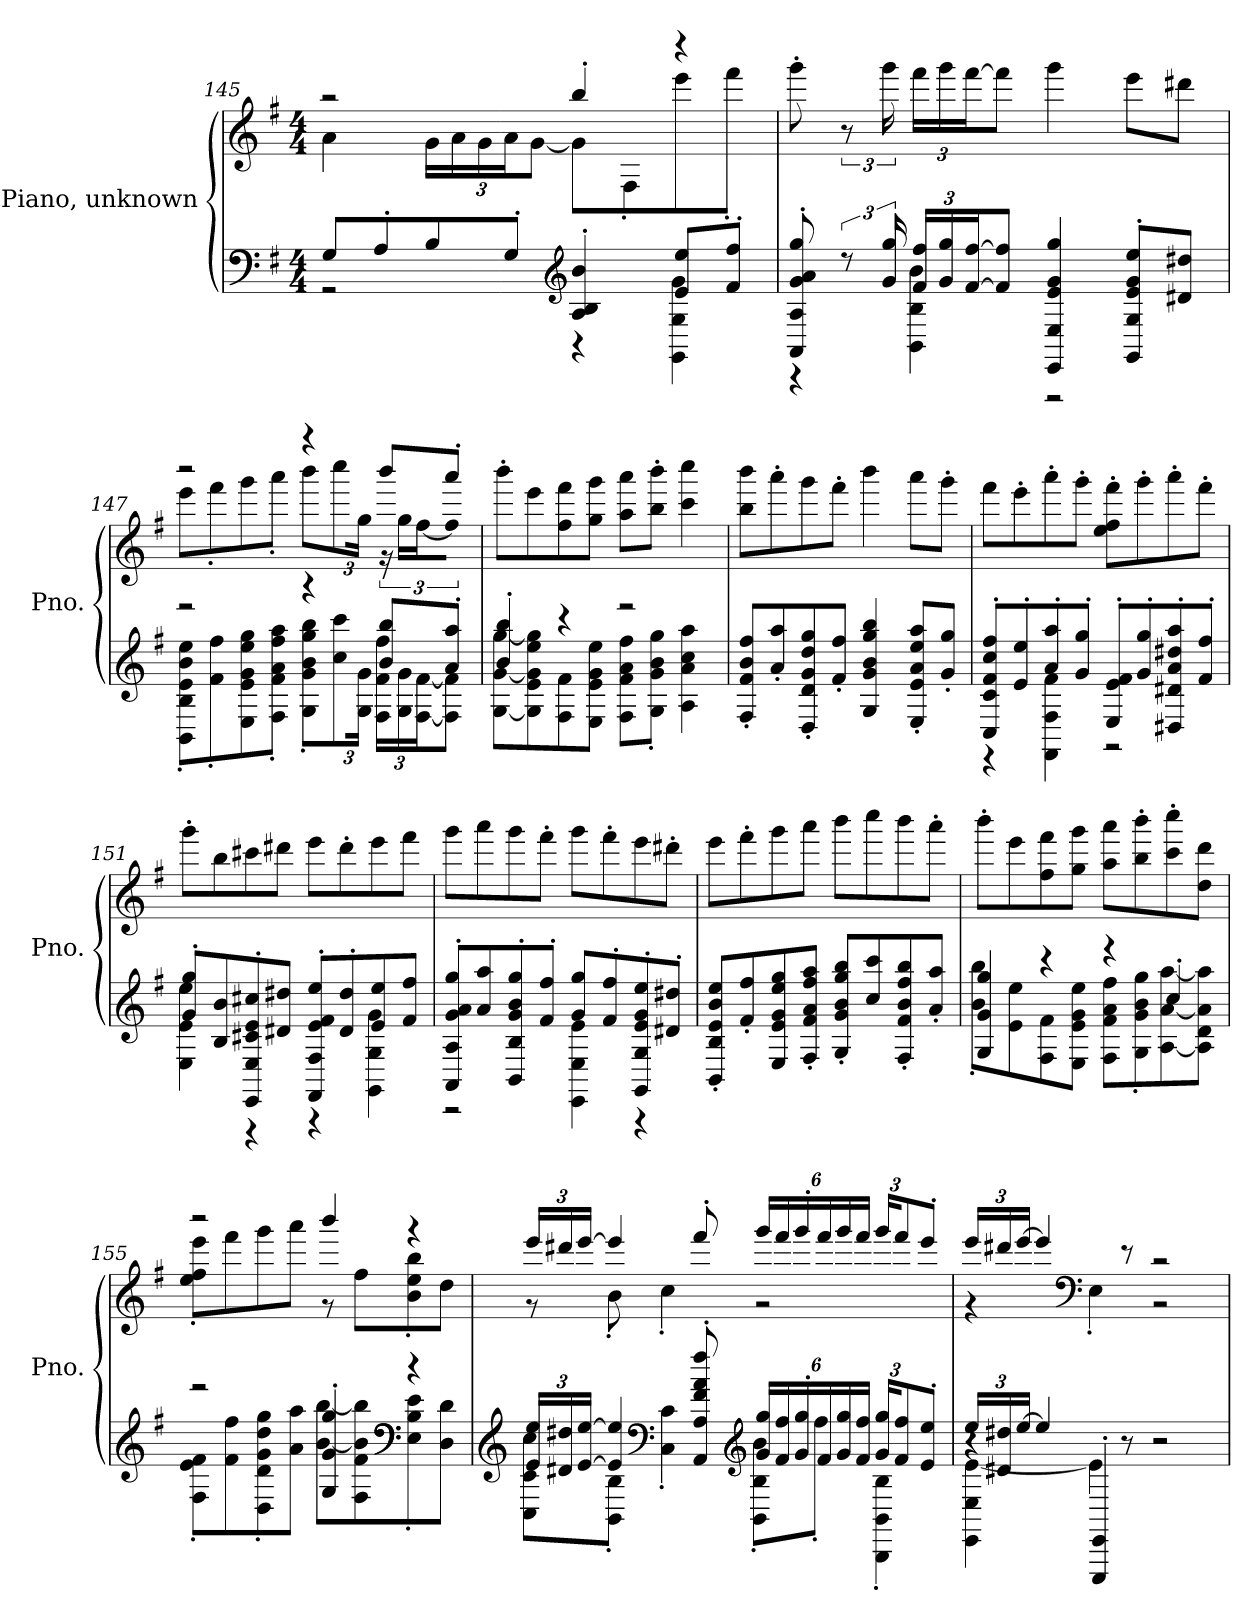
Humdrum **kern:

**kern	**kern
*part1	*part1
*staff2	*staff1
*I"Piano, unknown	*
*I'Pno.	*
*clefF4	*clefG2
*k[f#]	*k[f#]
*M4/4	*M4/4
=145	=145
*^	*^
8G/L	2r	2r	4a\
8A'/	.	.	.
*	*	*	*Xbrackettup
8B/	.	.	24g\LL
.	.	.	24a\
.	.	.	24g\
8G'/J	.	.	24a\J
.	.	.	[12g\J
*clefG2	*	*	*
4A/' 4B/' 4b/'	4r	4bb'/	8g\L]
.	.	.	8F#'\
8e/ 8ee/L	4GG\ 4G\ 4g\	4r	8eee\
8f#/' 8ff#/'J	.	.	8fff#'\J
*	*	*v	*v
=146	=146	=146
8AA/' 8A/' 8g/' 8a/' 8gg/'	4r	8ggg'\
*	*	*brackettup
12r	.	12r
24g/ 24gg/	.	24ggg\
*Xbrackettup	*	*Xbrackettup
24f#/ 24ff#/LL	4BB\ 4B\ 4b\	24fff#\LL
24g/ 24gg/	.	24ggg\
[24f#/ [24ff#/J	.	[24fff#\J
8f#/] 8ff#/]J	.	8fff#\J]
4EE/ 4E/ 4e/ 4g/ 4gg/	2r	4ggg\
8GG/' 8G/' 8e/' 8g/' 8ee/'L	.	8eee\L
8d#X/ 8dd#X/J	.	8ddd#X\J
!!LO:LB:g=z
=147	=147	=147
*	*	*^
2r	8BB\' 8B\' 8e\' 8b\' 8ee\'L	2r	8eee\L
.	8f#\' 8ff#\'	.	8fff#'\
.	8E\ 8e\ 8g\ 8ee\ 8gg\	.	8ggg\
.	8F#\' 8f#\' 8a\' 8ff#\' 8aa\'J	.	8aaa'\J
4r	8G\' 8g\' 8b\' 8gg\' 8bb\'L	4r	8bbb\L
.	12cc\ 12ccc\	.	12cccc\
.	24G\ 24g\Jk	.	24gg\Jk
*	*	*	*brackettup
8b/ 8bb/L	24F#\ 24f#\ 24ff#\LL	8bbb/L	24r
.	24G\ 24g\	.	24gg\LL
.	[24F#\ [24f#\J	.	[24ff#\J
8a/' 8aa/'J	8F#\] 8f#\]J	8aaa'/J	8ff#\J]
*	*	*v	*v
=148	=148	=148
4b/' 4bb/'	[8G\ [8g\ [8gg\L	8bbb'\L
.	8G\] 8e\ 8g\] 8ee\ 8gg\]	8eee\
4r	8F#\ 8f#\	8ff#\ 8fff#\
.	8E\ 8e\ 8g\ 8ee\J	8gg\ 8ggg\J
2r	8F#\ 8f#\ 8a\ 8ff#\L	8aa\ 8aaa\L
.	8G\' 8g\' 8b\' 8gg\'J	8bb\' 8bbb\'J
.	4A\ 4a\ 4cc\ 4aa\	4ccc\ 4cccc\
*v	*v	*
=149	=149
8F#/' 8f#/' 8b/' 8ff#/'L	8bb\ 8bbb\L
8a/' 8aa/'	8aaa'\
8D/' 8d/' 8g/' 8dd/' 8gg/'	8ggg\
8f#/' 8ff#/'J	8fff#'\J
4G/ 4g/ 4b/ 4gg/ 4bb/	4bbb\
8E/' 8e/' 8a/' 8ee/' 8aa/'L	8aaa\L
8g/' 8gg/'J	8ggg'\J
!!LO:LB:g=z
=150	=150
*^	*
8C/' 8c/' 8f#/' 8cc/' 8ff#/'L	4r	8fff#\L
8e/' 8ee/'	.	8eee'\
8a/' 8aa/'	4FF#\ 4F#\ 4f#\	8aaa'\
8g/' 8gg/'J	.	8ggg'\J
8E/' 8e/' 8f#/'L	2r	8ee\' 8ff#\' 8fff#\'L
8g/' 8gg/'	.	8ggg'\
8D#X/' 8d#X/' 8a/' 8dd#X/' 8aa/'	.	8aaa'\
8f#/' 8ff#/'J	.	8fff#'\J
=151	=151	=151
8g/' 8gg/'L	4E\ 4e\ 4ee\	8ggg'\L
8B/ 8b/	.	8bb\
8EE/' 8E/' 8c#X/' 8e/' 8cc#X/'	4r	8ccc#X\
8d#X/ 8dd#X/J	.	8ddd#X\J
8FF#/' 8F#/' 8e/' 8f#/' 8ee/'L	4r	8eee\L
8d#/' 8dd#/'	.	8ddd#'\
8e/ 8ee/	4GG\ 4G\ 4g\	8eee\
8f#/ 8ff#/J	.	8fff#\J
=152	=152	=152
8AA/' 8A/' 8g/' 8a/' 8gg/'L	2r	8ggg\L
8a/ 8aa/	.	8aaa\
8BB/' 8B/' 8g/' 8b/' 8gg/'	.	8ggg\
8f#/' 8ff#/'J	.	8fff#'\J
8g/ 8gg/L	4EE\ 4E\ 4e\	8ggg\L
8f#/' 8ff#/'	.	8fff#'\
8GG/' 8G/' 8e/' 8g/' 8ee/'	4r	8eee\
8d#X/' 8dd#X/'J	.	8ddd#X'\J
*v	*v	*
!!LO:LB:g=z
=153	=153
8BB/' 8B/' 8e/' 8b/' 8ee/'L	8eee\L
8f#/' 8ff#/'	8fff#'\
8E/ 8e/ 8g/ 8ee/ 8gg/	8ggg\
8F#/' 8f#/' 8a/' 8ff#/' 8aa/'J	8aaa\J
8G/' 8g/' 8b/' 8gg/' 8bb/'L	8bbb\L
8cc/ 8ccc/	8cccc\
8F#/' 8f#/' 8b/' 8ff#/' 8bb/'	8bbb\
8a/' 8aa/'J	8aaa'\J
=154	=154
*^	*
4G/ 4g/ 4gg/	8b\' 8bb\'L	8bbb'\L
.	8e\ 8ee\	8eee\
4r	8F#\ 8f#\	8ff#\ 8fff#\
.	8E\ 8e\ 8g\ 8ee\J	8gg\ 8ggg\J
4r	8F#\ 8f#\ 8a\ 8ff#\L	8aa\ 8aaa\L
.	8G\' 8g\' 8b\' 8gg\'	8bb\' 8bbb\'
4cc'/	[8A\ [8a\ [8aa\	8ccc\' 8cccc\'
.	8A\] 8d\ 8a\] 8aa\]J	8dd\ 8ddd\J
=155	=155	=155
*	*	*^
2r	8F#\' 8e\' 8f#\'L	2r	8ee\' 8ff#\' 8eee\'L
.	8f#\ 8ff#\	.	8fff#\
.	8D\' 8d\' 8g\' 8dd\' 8gg\'	.	8ggg\
.	8a\ 8aa\J	.	8aaa\J
4G/' 4g/' 4gg/'	[8b\ [8bb\L	4bbb/	8r
.	8F#\ 8f#\ 8b\] 8bb\]	.	8ff#\L
*clefF4	*	*	*
4r	8E\' 8B\' 8e\'	4r	8b\' 8ee\' 8bb\'
.	8D\ 8d\J	.	8dd\J
!!LO:LB:g=z	!!
=156	=156	=156	=156
*clefG2	*	*	*
*	*	*Xbrackettup	*
24e/ 24ee/LL	8C\ 8c\ 8cc\L	24eee/LL	8r
24d#X/ 24dd#X/	.	24ddd#X/	.
[24e/ [24ee/JJ	.	[24eee/JJ	.
4e/] 4ee/]	8BB\' 8B\'J	4eee/]	8b'\
*clefF4	*	*	*
.	4C\' 4c\'	.	4cc'\
8AA/' 8A/' 8f#/' 8a/' 8ff#/'	.	8fff#'/	.
*clefG2	*	*	*
24g/ 24gg/LL	8BB\' 8B\' 8b\'L	24ggg/LL	2r
24f#/ 24ff#/	.	24fff#/	.
24g/' 24gg/'	.	24ggg'/	.
24f#/	8ff#'\J	24fff#/	.
24g/ 24gg/	.	24ggg/	.
24f#/ 24ff#/JJ	.	24fff#/JJ	.
24g/ 24gg/KL	4BBB\' 4BB\' 4B\'	24ggg/KL	.
12f#/ 12ff#/	.	12fff#/	.
8e/' 8ee/'J	.	8eee'/J	.
=157	=157	=157	=157
*	*^	*	*
24ee/LL	4EE\ 4E\ [4e\	4r	24eee/LL	4r
24d#X/ 24dd#X/	.	.	24ddd#X/	.
[24ee/JJ	.	.	[24eee/JJ	.
4ee/]	.	.	4eee/]	.
*	*	*	*clefF4	*
.	4e\]	4EEE/' 4EE/'	.	4E'\
8r	.	.	8r	.
2r	2r	2r	2r	2r
*v	*v	*v	*	*
*	*v	*v
=	=
*-	*-
